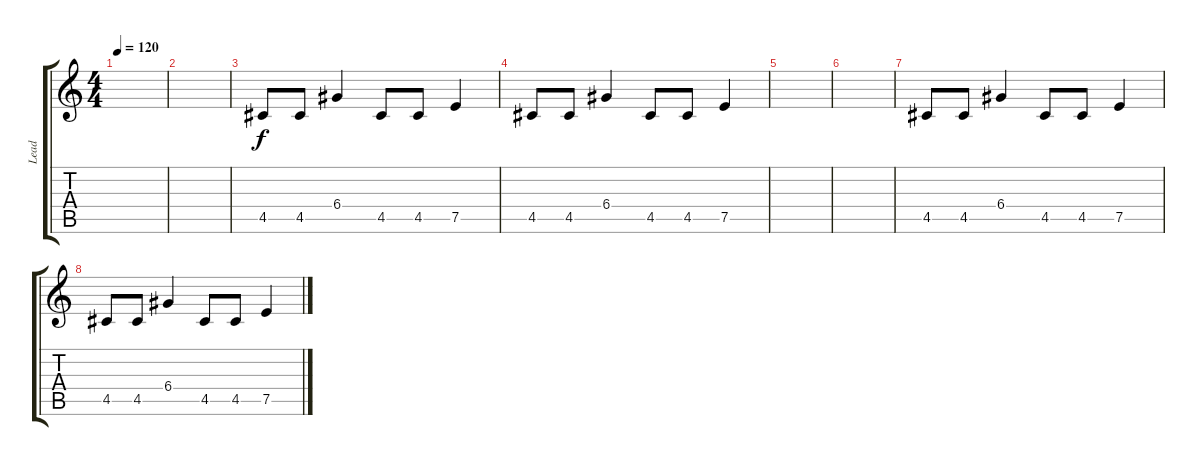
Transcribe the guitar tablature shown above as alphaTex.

\track ("Lead" "Lead") {instrument distortionguitar}
\staff {score tabs}
\tuning (E4 B3 G3 D3 A2 E2) {hide}
\ts (4 4)
\tempo 120
\clef g2
\ks c
|
|
4.5.8 4.5.8 6.4.4 4.5.8 4.5.8 7.5.4 |
4.5.8 4.5.8 6.4.4 4.5.8 4.5.8 7.5.4 |
|
|
4.5.8 4.5.8 6.4.4 4.5.8 4.5.8 7.5.4 |
4.5.8 4.5.8 6.4.4 4.5.8 4.5.8 7.5.4
